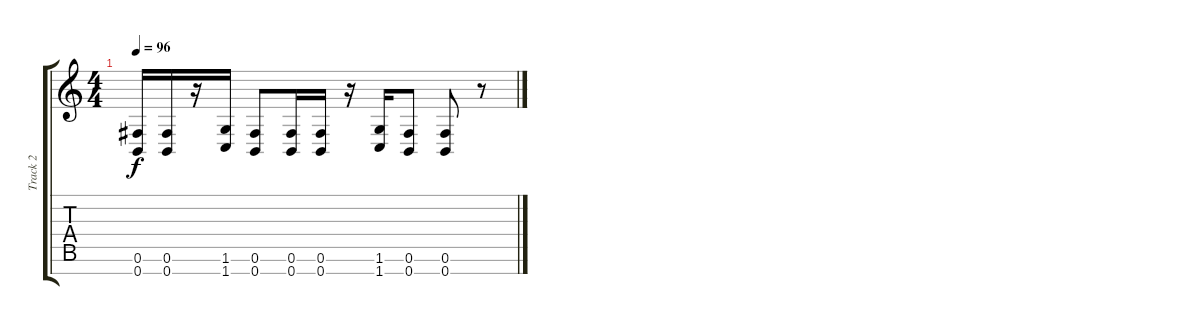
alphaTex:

\track ("Track 2" "Track 2") {instrument overdrivenguitar}
\staff {score tabs}
\tuning (Db4 Db4 Ab3 E3 B2 Gb2 B1) {hide}
\ts (4 4)
\tempo 96
\clef g2
\ks c
(0.6 0.7).16{dy f} (0.6 0.7).16 r.16 (1.6 1.7).16 (0.6 0.7).8 (0.6 0.7).16 (0.6 0.7).16 r.16 (1.6 1.7).16 (0.6 0.7).8 (0.6 0.7).8 r.8
